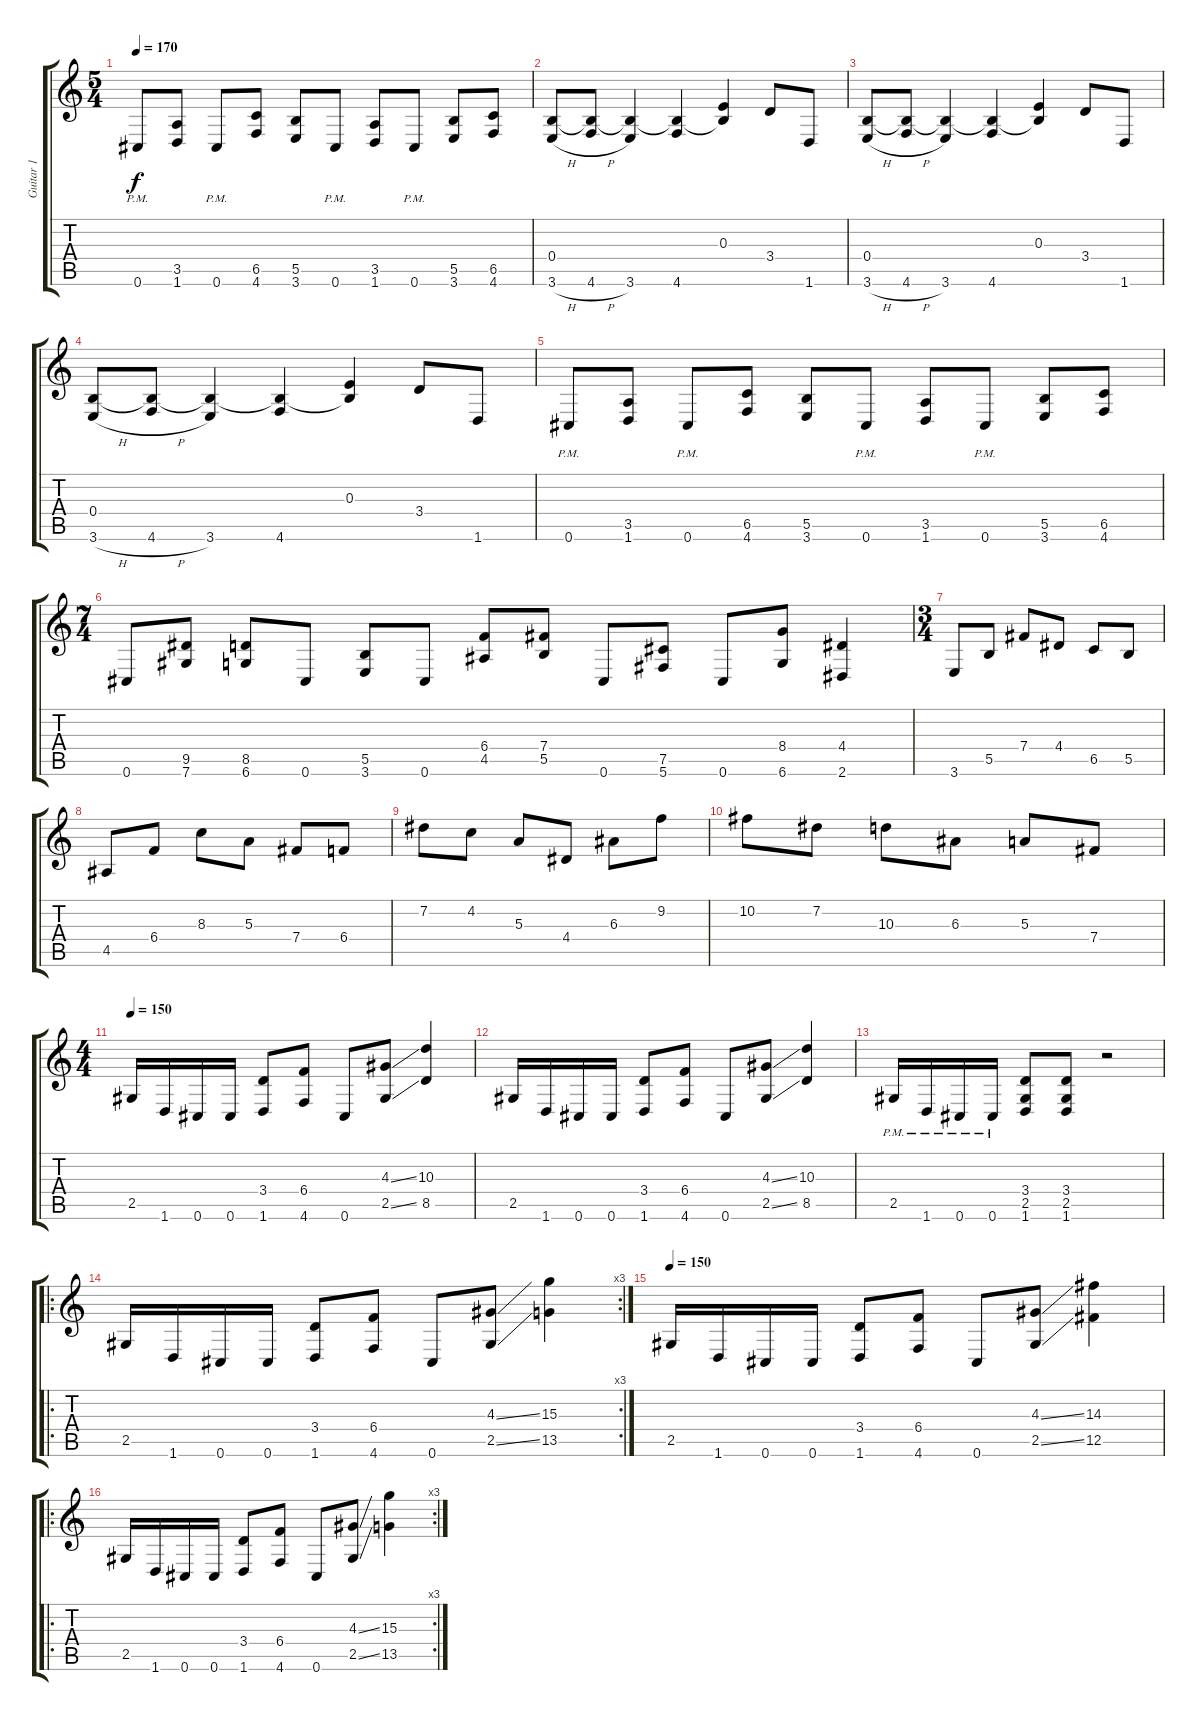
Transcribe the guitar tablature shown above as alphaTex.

\track ("Guitar 1" "Guitar 1") {instrument distortionguitar}
\staff {score tabs}
\tuning (Db4 Ab3 E3 B2 Gb2 Db2) {hide}
\ts (5 4)
\tempo 170
\clef g2
\ks c
0.6{pm}.8{dy f} (3.5 1.6).8 0.6{pm}.8 (6.5 4.6).8 (5.5 3.6).8 0.6{pm}.8 (3.5 1.6).8 0.6{pm}.8 (5.5 3.6).8 (6.5 4.6).8 |
(0.4 3.6{h}).8 (0.4{t} 4.6{h}).8 (0.4{t} 3.6).4 (0.4{t} 4.6).4 (0.3 0.4{t}).4 3.4.8 1.6.8 |
(0.4 3.6{h}).8 (0.4{t} 4.6{h}).8 (0.4{t} 3.6).4 (0.4{t} 4.6).4 (0.3 0.4{t}).4 3.4.8 1.6.8 |
(0.4 3.6{h}).8 (0.4{t} 4.6{h}).8 (0.4{t} 3.6).4 (0.4{t} 4.6).4 (0.3 0.4{t}).4 3.4.8 1.6.8 |
0.6{pm}.8 (3.5 1.6).8 0.6{pm}.8 (6.5 4.6).8 (5.5 3.6).8 0.6{pm}.8 (3.5 1.6).8 0.6{pm}.8 (5.5 3.6).8 (6.5 4.6).8 |
\ts (7 4)
0.6.8 (9.5 7.6).8 (8.5 6.6).8 0.6.8 (5.5 3.6).8 0.6.8 (6.4 4.5).8 (7.4 5.5).8 0.6.8 (7.5 5.6).8 0.6.8 (8.4 6.6).8 (4.4 2.6).4 |
\ts (3 4)
3.6.8 5.5.8 7.4.8 4.4.8 6.5.8 5.5.8 |
4.5.8 6.4.8 8.3.8 5.3.8 7.4.8 6.4.8 |
7.2.8 4.2.8 5.3.8 4.4.8 6.3.8 9.2.8 |
10.2.8 7.2.8 10.3.8 6.3.8 5.3.8 7.4.8 |
\ts (4 4)
\tempo 150
2.5.16 1.6.16 0.6.16 0.6.16 (3.4 1.6).8 (6.4 4.6).8 0.6.8 (4.3{ss} 2.5{ss}).8 (10.3 8.5).4 |
2.5.16 1.6.16 0.6.16 0.6.16 (3.4 1.6).8 (6.4 4.6).8 0.6.8 (4.3{ss} 2.5{ss}).8 (10.3 8.5).4 |
2.5{pm}.16 1.6{pm}.16 0.6{pm}.16 0.6{pm}.16 (3.4 2.5 1.6).8 (3.4 2.5 1.6).8 r.2 |
\ro
\rc 3
2.5.16 1.6.16 0.6.16 0.6.16 (3.4 1.6).8 (6.4 4.6).8 0.6.8 (4.3{ss} 2.5{ss}).8 (15.3 13.5).4 |
\tempo 150
2.5.16 1.6.16 0.6.16 0.6.16 (3.4 1.6).8 (6.4 4.6).8 0.6.8 (4.3{ss} 2.5{ss}).8 (14.3 12.5).4 |
\ro
\rc 3
2.5.16 1.6.16 0.6.16 0.6.16 (3.4 1.6).8 (6.4 4.6).8 0.6.8 (4.3{ss} 2.5{ss}).8 (15.3 13.5).4
